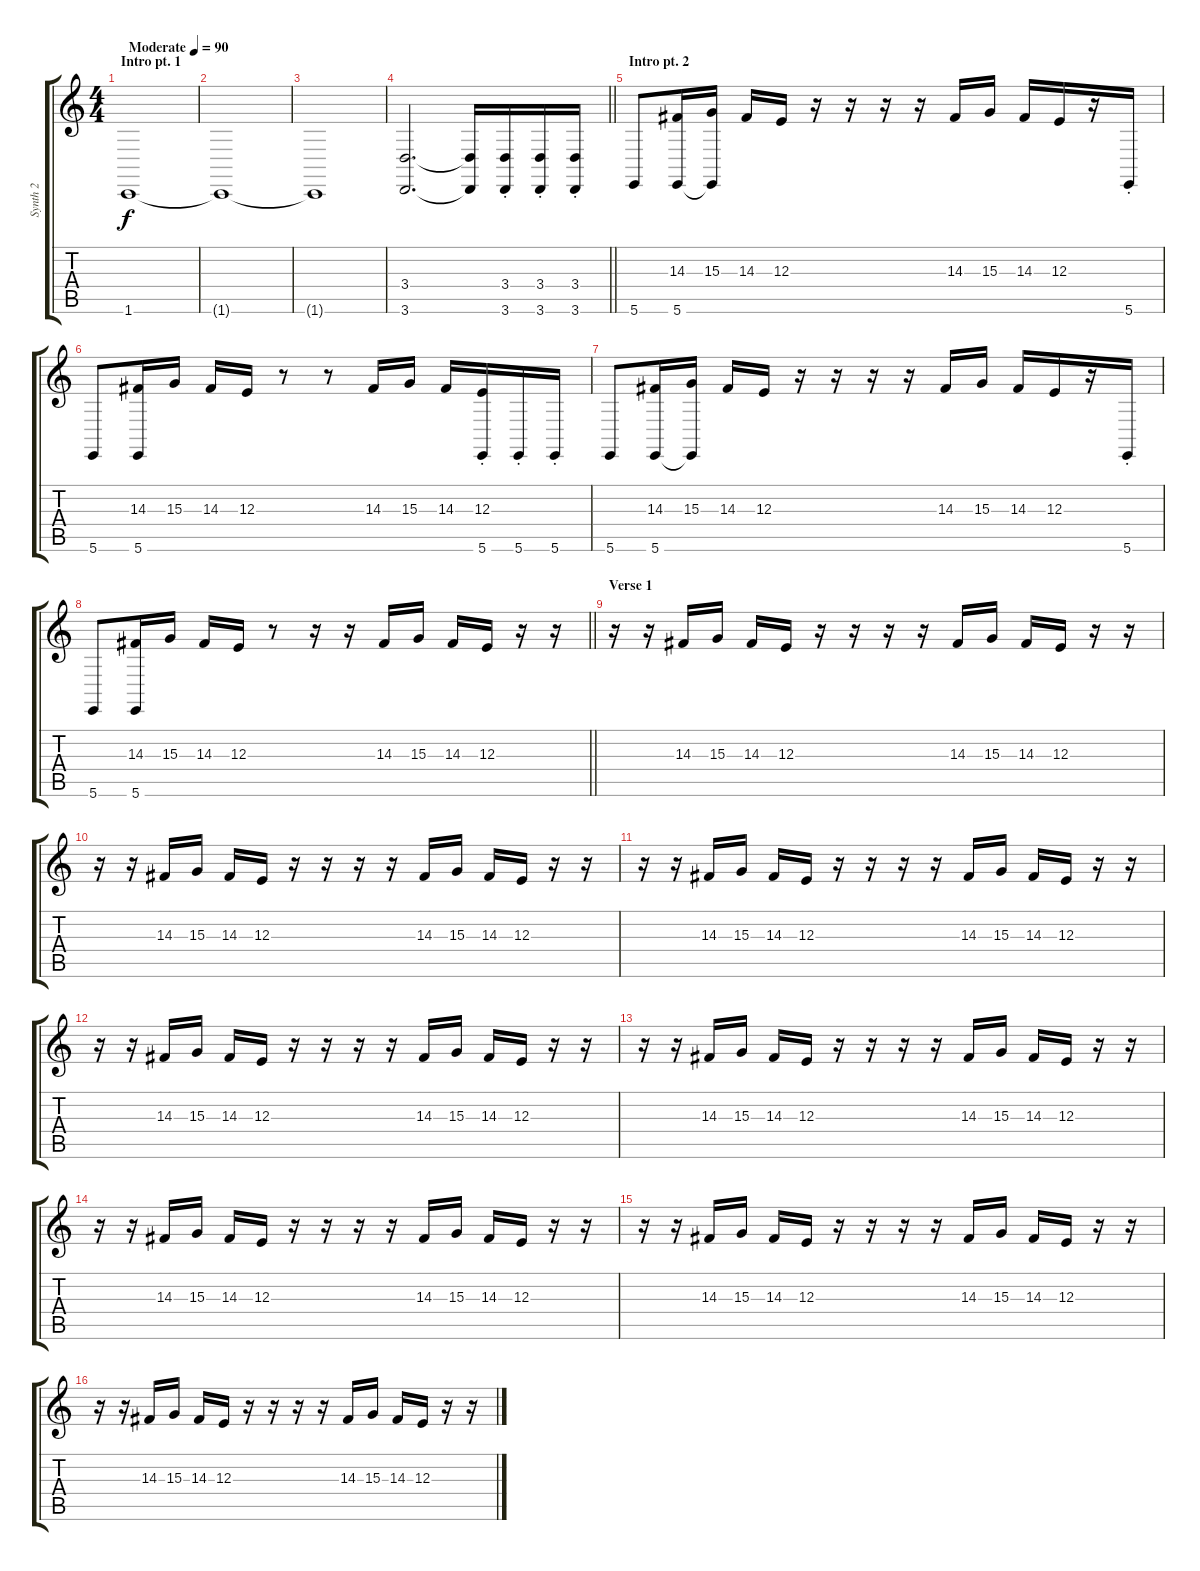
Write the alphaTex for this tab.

\track ("Synth 2" "Synth 2") {instrument lead1square}
\staff {score tabs}
\tuning (Db4 Ab3 E3 B2 Gb2 B1) {hide}
\ts (4 4)
\section ("" "Intro pt. 1")
\tempo (90 "Moderate")
\clef g2
\ks c
1.6.1{dy f instrument lead1square} |
1.6{t}.1 |
1.6{t}.1 |
\barLineRight lightlight
(3.4 3.6).2{d volume 12} (3.4{t} 3.6{t}).16 (3.4{st} 3.6{st}).16 (3.4{st} 3.6{st}).16 (3.4{st} 3.6{st}).16 |
\section ("" "Intro pt. 2")
5.6.8 (14.3 5.6).16 (15.3 5.6{t}).16 14.3.16 12.3.16 r.16 r.16 r.16 r.16 14.3.16 15.3.16 14.3.16 12.3.16 r.16 5.6{st}.16 |
5.6.8 (14.3 5.6).16 15.3.16 14.3.16 12.3.16 r.8 r.8 14.3.16 15.3.16 14.3.16 (12.3 5.6{st}).16 5.6{st}.16 5.6{st}.16 |
5.6.8 (14.3 5.6).16 (15.3 5.6{t}).16 14.3.16 12.3.16 r.16 r.16 r.16 r.16 14.3.16 15.3.16 14.3.16 12.3.16 r.16 5.6{st}.16 |
\barLineRight lightlight
5.6.8 (14.3 5.6).16 15.3.16 14.3.16 12.3.16 r.8 r.16 r.16 14.3.16 15.3.16 14.3.16 12.3.16 r.16 r.16 |
\section ("" "Verse 1")
r.16{volume 9} r.16 14.3.16 15.3.16 14.3.16 12.3.16 r.16 r.16 r.16 r.16 14.3.16 15.3.16 14.3.16 12.3.16 r.16 r.16 |
r.16 r.16 14.3.16 15.3.16 14.3.16 12.3.16 r.16 r.16 r.16 r.16 14.3.16 15.3.16 14.3.16 12.3.16 r.16 r.16 |
r.16 r.16 14.3.16 15.3.16 14.3.16 12.3.16 r.16 r.16 r.16 r.16 14.3.16 15.3.16 14.3.16 12.3.16 r.16 r.16 |
r.16 r.16 14.3.16 15.3.16 14.3.16 12.3.16 r.16 r.16 r.16 r.16 14.3.16 15.3.16 14.3.16 12.3.16 r.16 r.16 |
r.16 r.16 14.3.16 15.3.16 14.3.16 12.3.16 r.16 r.16 r.16 r.16 14.3.16 15.3.16 14.3.16 12.3.16 r.16 r.16 |
r.16 r.16 14.3.16 15.3.16 14.3.16 12.3.16 r.16 r.16 r.16 r.16 14.3.16 15.3.16 14.3.16 12.3.16 r.16 r.16 |
r.16 r.16 14.3.16 15.3.16 14.3.16 12.3.16 r.16 r.16 r.16 r.16 14.3.16 15.3.16 14.3.16 12.3.16 r.16 r.16 |
r.16 r.16 14.3.16 15.3.16 14.3.16 12.3.16 r.16 r.16 r.16 r.16 14.3.16 15.3.16 14.3.16 12.3.16 r.16 r.16
